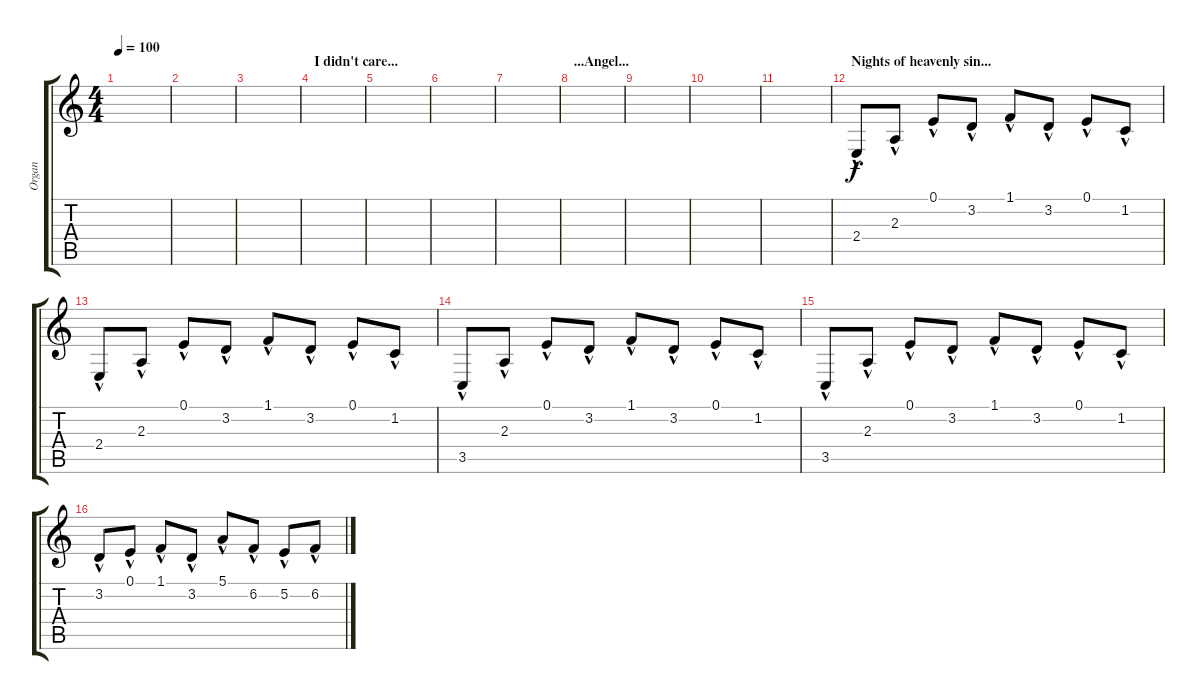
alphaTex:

\track ("Organ" "Organ") {instrument churchorgan}
\staff {score tabs}
\tuning (E4 B3 G3 D3 A2 E2) {hide}
\ts (4 4)
\tempo 100
\clef g2
\ks c
|
|
|
\section ("" "I didn't care...")
|
|
|
|
\section ("" "...Angel...")
|
|
|
|
\section ("" "Nights of heavenly sin...")
2.4{hac}.8 2.3{hac}.8 0.1{hac}.8 3.2{hac}.8 1.1{hac}.8 3.2{hac}.8 0.1{hac}.8 1.2{hac}.8 |
2.4{hac}.8 2.3{hac}.8 0.1{hac}.8 3.2{hac}.8 1.1{hac}.8 3.2{hac}.8 0.1{hac}.8 1.2{hac}.8 |
3.5{hac}.8 2.3{hac}.8 0.1{hac}.8 3.2{hac}.8 1.1{hac}.8 3.2{hac}.8 0.1{hac}.8 1.2{hac}.8 |
3.5{hac}.8 2.3{hac}.8 0.1{hac}.8 3.2{hac}.8 1.1{hac}.8 3.2{hac}.8 0.1{hac}.8 1.2{hac}.8 |
3.2{hac}.8 0.1{hac}.8 1.1{hac}.8 3.2{hac}.8 5.1{hac}.8 6.2{hac}.8 5.2{hac}.8 6.2{hac}.8
